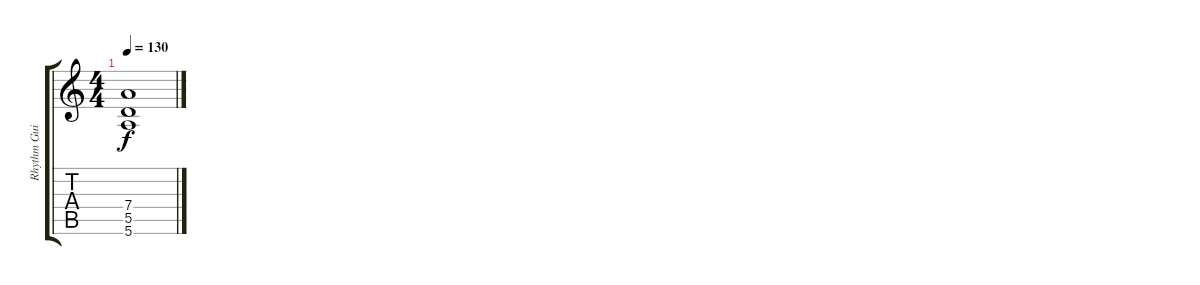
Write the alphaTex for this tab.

\track ("Rhythm Guitar" "Rhythm Gui") {instrument distortionguitar}
\staff {score tabs}
\tuning (E4 B3 G3 D3 A2 E2) {hide}
\ts (4 4)
\tempo 130
\clef g2
\ks c
(7.4{t} 5.5{t} 5.6{t}).1{dy f}
